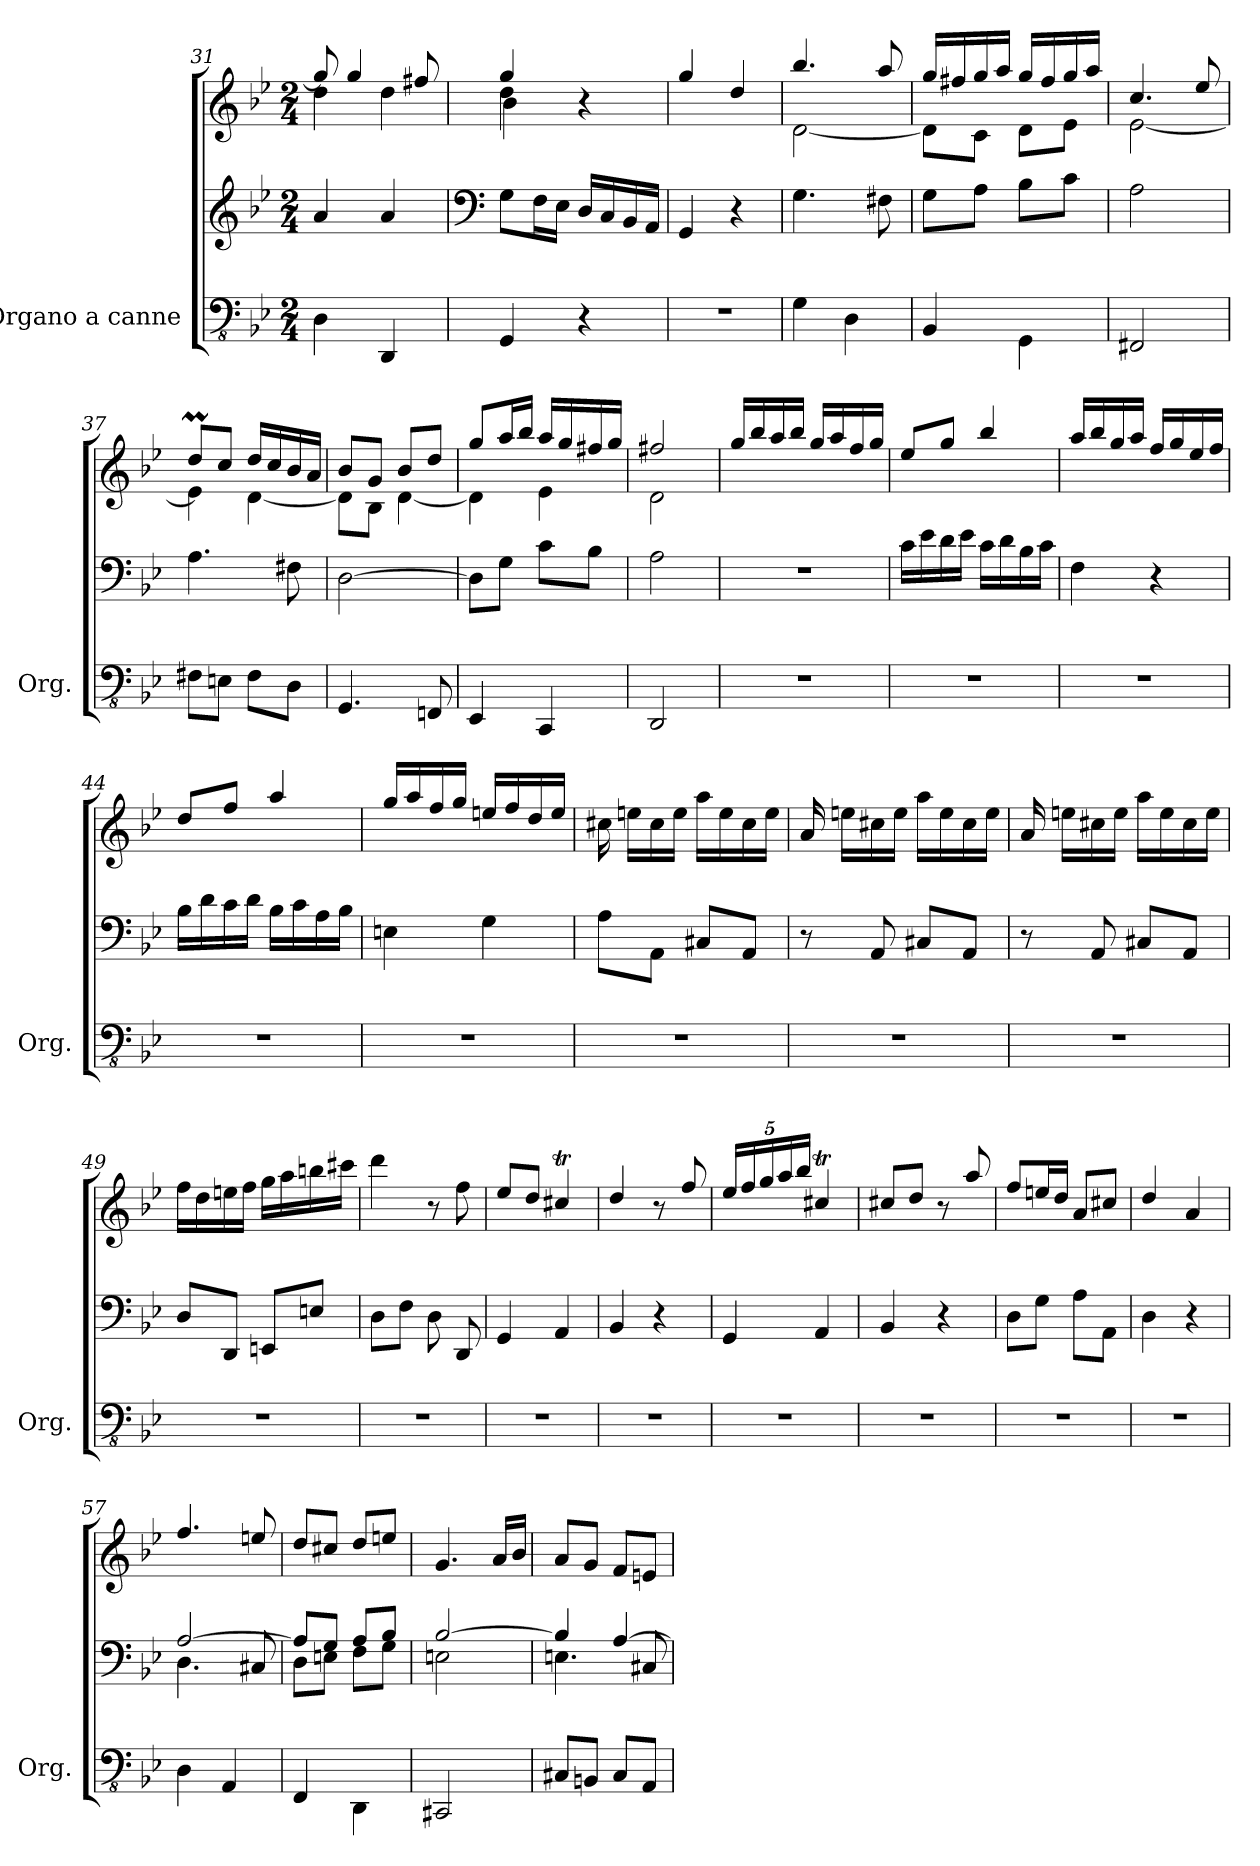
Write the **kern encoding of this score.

**kern	**kern	**kern
*part1	*part1	*part1
*staff3	*staff2	*staff1
*I"Organo a canne	*	*
*I'Org.	*	*
*clefFv4	*clefG2	*clefG2
*k[b-e-]	*k[b-e-]	*k[b-e-]
*M2/4	*M2/4	*M2/4
=31	=31	=31
*	*	*^
4DD\	4a/	8gg/]	4dd\
.	.	4gg/	.
4DDD/	4a/	.	4dd\
.	.	8ff#X/	.
*	*	*v	*v
=32	=32	=32
*	*clefF4	*
*	*	*^
*	*	*	*^
4GGG/	8G\L	4gg/	4dd\	4b-\
.	16F\L	.	.	.
.	16E-\JJ	.	.	.
4r	16D/LL	4r	4ryy	4ryy
.	16C/	.	.	.
.	16BB-/	.	.	.
.	16AA/JJ	.	.	.
*	*	*v	*v	*v
=33	=33	=33
2r	4GG/	4gg/
.	4r	4dd/
=34	=34	=34
*	*	*^
4GG\	4.G\	4.bb-/	[2d\
4DD\	.	.	.
.	8F#X\	8aa/	.
!!LO:LB:g=z	!!
=35	=35	=35	=35
4BBB-/	8G\L	16gg/LL	8d\L]
.	.	16ff#X/	.
.	8A\J	16gg/	8c\J
.	.	16aa/JJ	.
4GGG\	8B-\L	16gg/LL	8d\L
.	.	16ff#/	.
.	8c\J	16gg/	8e-\J
.	.	16aa/JJ	.
=36	=36	=36	=36
2FFF#X/	2A\	4.cc/	[2e-\
.	.	8ee-/	.
=37	=37	=37	=37
8FF#X\L	4.A\	8ddm/L	4e-\]
8EEn\J	.	8cc/J	.
8FF#\L	.	16dd/LL	[4d\
.	.	16cc/	.
8DD\J	8F#X\	16b-/	.
.	.	16a/JJ	.
=38	=38	=38	=38
4.GGG/	[2D\	8b-/L	8d\L]
.	.	8g/J	8B-\J
.	.	8b-/L	[4d\
8FFFn/	.	8dd/J	.
=39	=39	=39	=39
4EEE-/	8D\L]	8gg/L	4d\]
.	8G\J	16aa/L	.
.	.	16bb-/JJ	.
4CCC/	8c\L	16aa/LL	4e-\
.	.	16gg/	.
.	8B-\J	16ff#X/	.
.	.	16gg/JJ	.
=40	=40	=40	=40
2DDD/	2A\	2ff#X/	2d\
*	*	*v	*v
=41	=41	=41
2r	2r	16gg/LL
.	.	16bb-/
.	.	16aa/
.	.	16bb-/JJ
.	.	16gg/LL
.	.	16aa/
.	.	16ff/
.	.	16gg/JJ
!!LO:LB:g=z
=42	=42	=42
2r	16c\LL	8ee-/L
.	16e-\	.
.	16d\	8gg/J
.	16e-\JJ	.
.	16c\LL	4bb-/
.	16d\	.
.	16B-\	.
.	16c\JJ	.
=43	=43	=43
2r	4F\	16aa/LL
.	.	16bb-/
.	.	16gg/
.	.	16aa/JJ
.	4r	16ff/LL
.	.	16gg/
.	.	16ee-/
.	.	16ff/JJ
=44	=44	=44
2r	16B-\LL	8dd/L
.	16d\	.
.	16c\	8ff/J
.	16d\JJ	.
.	16B-\LL	4aa/
.	16c\	.
.	16A\	.
.	16B-\JJ	.
=45	=45	=45
2r	4En\	16gg/LL
.	.	16aa/
.	.	16ff/
.	.	16gg/JJ
.	4G\	16een/LL
.	.	16ff/
.	.	16dd/
.	.	16ee/JJ
=46	=46	=46
2r	8A\L	16cc#X\
.	.	16een\LL
.	8AA\J	16cc#\
.	.	16ee\JJ
.	8C#X/L	16aa\LL
.	.	16ee\
.	8AA/J	16cc#\
.	.	16ee\JJ
!!LO:LB:g=z
=47	=47	=47
2r	8r	16a/
.	.	16een\LL
.	8AA/	16cc#X\
.	.	16ee\JJ
.	8C#X/L	16aa\LL
.	.	16ee\
.	8AA/J	16cc#\
.	.	16ee\JJ
=48	=48	=48
2r	8r	16a/
.	.	16een\LL
.	8AA/	16cc#X\
.	.	16ee\JJ
.	8C#X/L	16aa\LL
.	.	16ee\
.	8AA/J	16cc#\
.	.	16ee\JJ
=49	=49	=49
2r	8D/L	16ff\LL
.	.	16dd\
.	8DD/J	16een\
.	.	16ff\JJ
.	8EEn/L	16gg\LL
.	.	16aa\
.	8En/J	16bbn\
.	.	16ccc#X\JJ
=50	=50	=50
2r	8D\L	4ddd\
.	8F\J	.
.	8D\	8r
.	8DD/	8ff\
=51	=51	=51
2r	4GG/	8ee-/L
.	.	8dd/J
.	4AA/	4cc#Xt/
=52	=52	=52
2r	4BB-/	4dd/
.	4r	8r
.	.	8ff/
!!LO:PB:g=z
=53	=53	=53
*	*	*Xbrackettup
2r	4GG/	20ee-/LL
.	.	20ff/
.	.	20gg/
.	.	20aa/
.	.	20bb-/JJ
.	4AA/	4cc#Xt/
=54	=54	=54
2r	4BB-/	8cc#X/L
.	.	8dd/J
.	4r	8r
.	.	8aa/
=55	=55	=55
2r	8D\L	8ff/L
.	8G\J	16een/L
.	.	16dd/JJ
.	8A\L	8a/L
.	8AA\J	8cc#X/J
=56	=56	=56
2r	4D\	4dd/
.	4r	4a/
=57	=57	=57
*	*^	*
4DD\	[2A/	4.D\	4.ff/
4AAA/	.	.	.
.	.	8C#X/	8een/
=58	=58	=58	=58
4FFF/	8A/L]	8D\L	8dd/L
.	8G/J	8En\J	8cc#X/J
4DDD\	8A/L	8F\L	8dd/L
.	8B-/J	8G\J	8een/J
=59	=59	=59	=59
2CCC#X/	[2B-/	2En\	4.g/
.	.	.	16a/LL
.	.	.	16b-/JJ
=60	=60	=60	=60
8CC#X/L	4B-/]	4.En\	8a/L
8BBBn/J	.	.	8g/J
8CC#/L	[4A/	.	8f/L
8AAA/J	.	8C#X/	8en/J
*	*v	*v	*
=	=	=
*-	*-	*-
